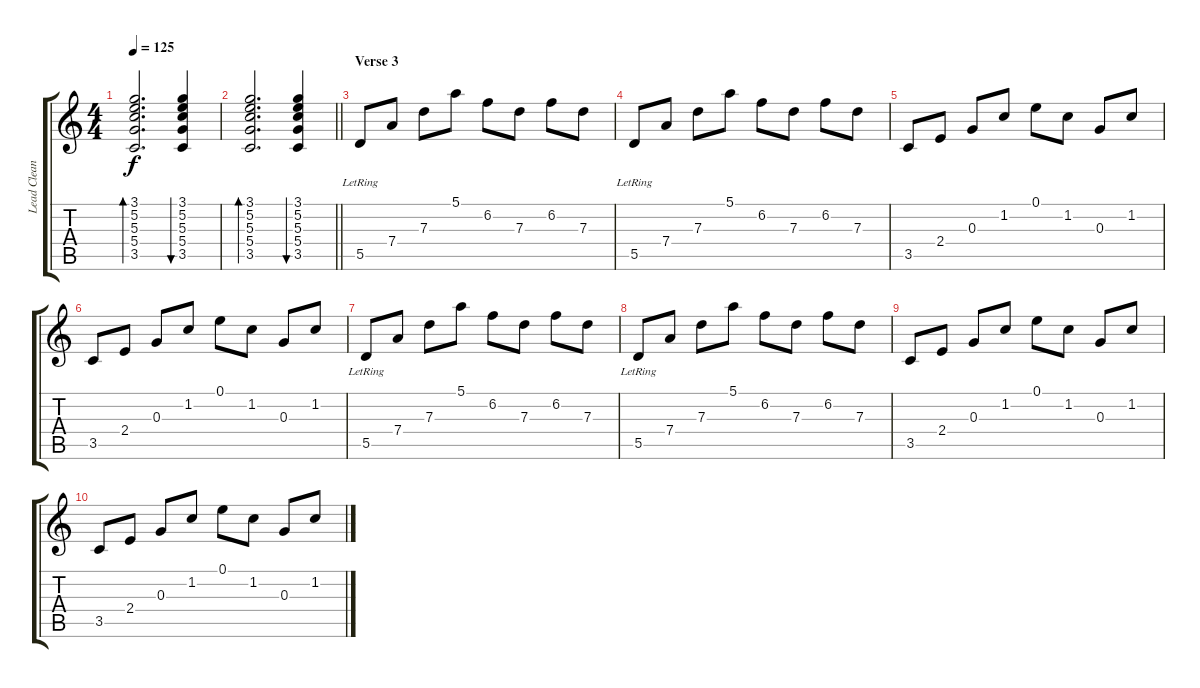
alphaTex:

\track ("Lead Clean Guitar" "Lead Clean") {instrument acousticguitarnylon}
\staff {score tabs}
\tuning (E4 B3 G3 D3 A2 E2) {hide}
\ts (4 4)
\tempo 125
\clef g2
\ks c
(3.1 5.2 5.3 5.4 3.5).2{d bd 30 dy f} (3.1 5.2 5.3 5.4 3.5).4{bu 60} |
\barLineRight lightlight
(3.1 5.2 5.3 5.4 3.5).2{d bd 30} (3.1 5.2 5.3 5.4 3.5).4{bu 60} |
\section ("" "Verse 3")
5.5{lr}.8 7.4.8 7.3.8 5.1.8 6.2.8 7.3.8 6.2.8 7.3.8 |
5.5{lr}.8 7.4.8 7.3.8 5.1.8 6.2.8 7.3.8 6.2.8 7.3.8 |
3.5.8 2.4.8 0.3.8 1.2.8 0.1.8 1.2.8 0.3.8 1.2.8 |
3.5.8 2.4.8 0.3.8 1.2.8 0.1.8 1.2.8 0.3.8 1.2.8 |
5.5{lr}.8 7.4.8 7.3.8 5.1.8 6.2.8 7.3.8 6.2.8 7.3.8 |
5.5{lr}.8 7.4.8 7.3.8 5.1.8 6.2.8 7.3.8 6.2.8 7.3.8 |
3.5.8 2.4.8 0.3.8 1.2.8 0.1.8 1.2.8 0.3.8 1.2.8 |
3.5.8 2.4.8 0.3.8 1.2.8 0.1.8 1.2.8 0.3.8 1.2.8
